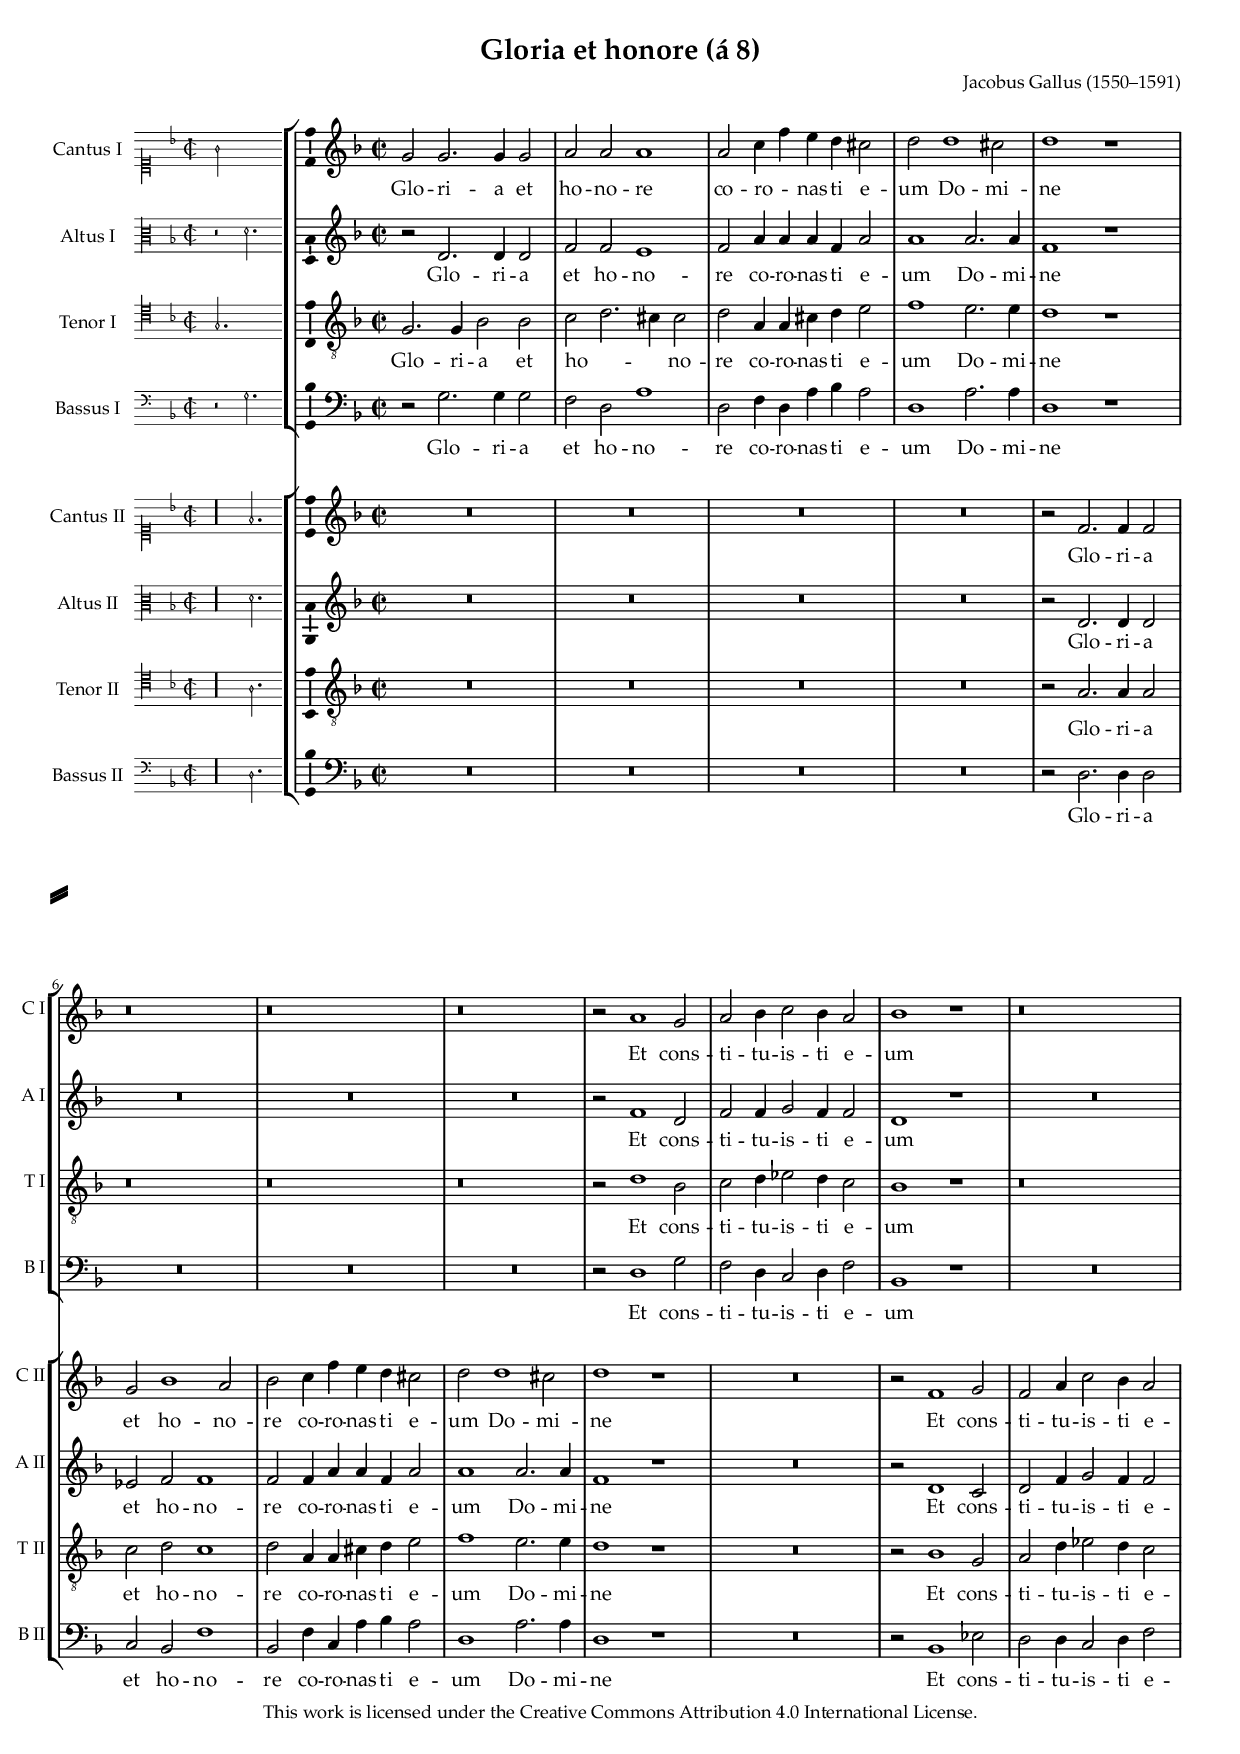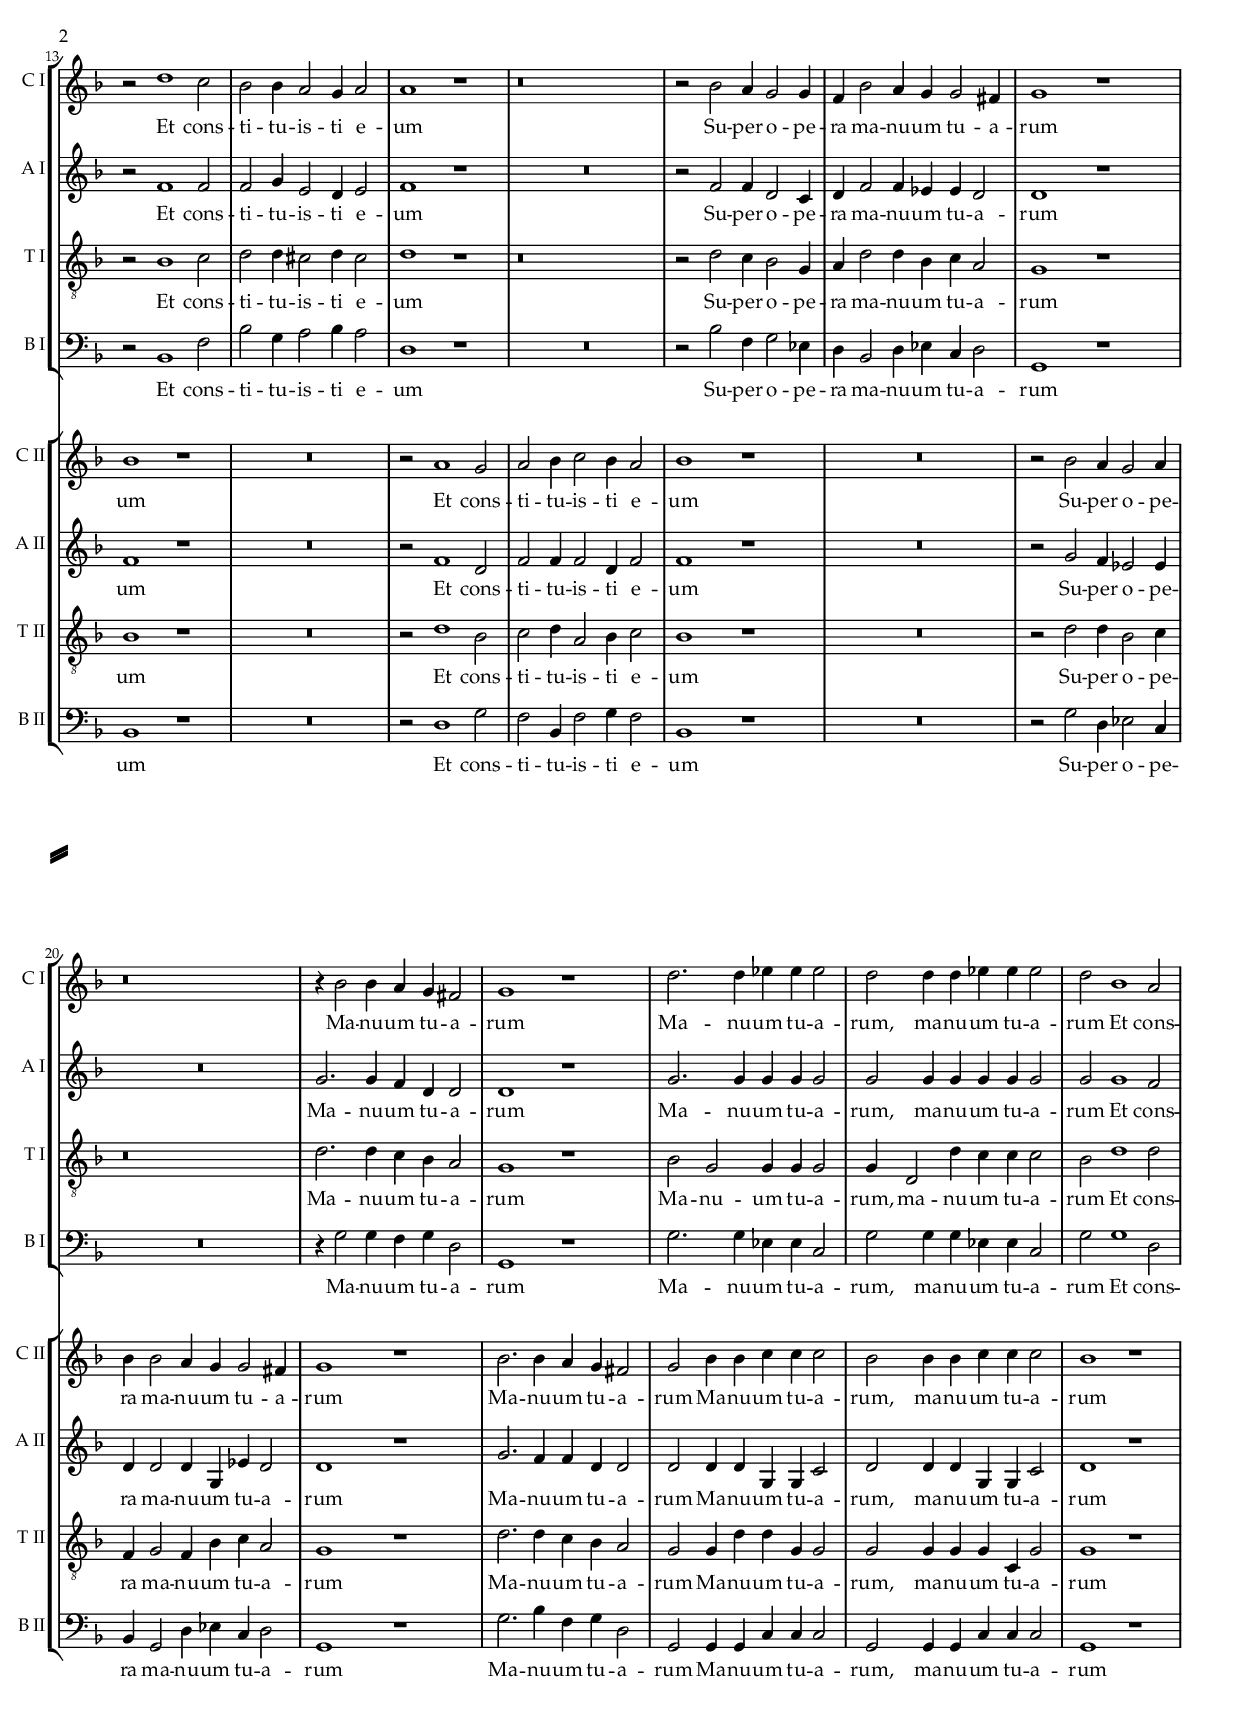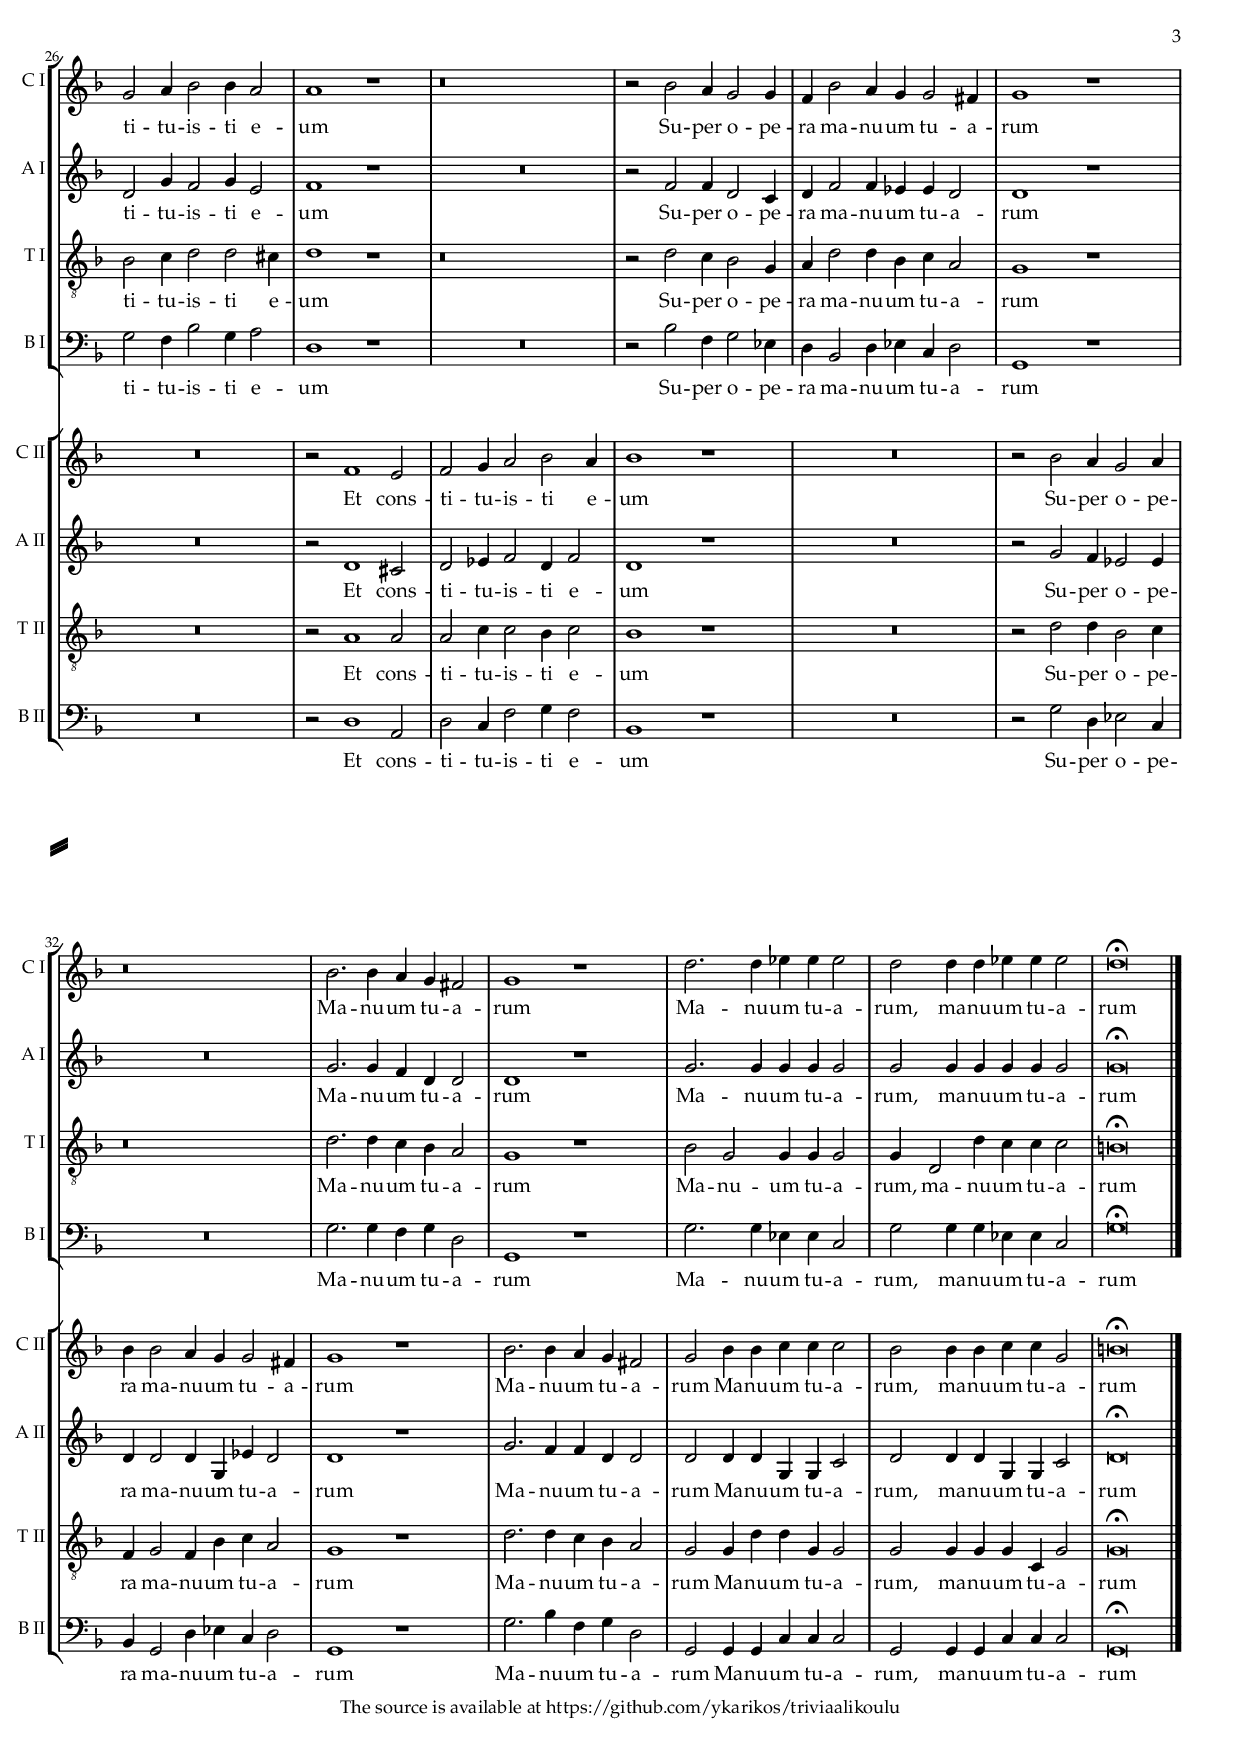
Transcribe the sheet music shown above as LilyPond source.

\version "2.19.49"
\include "suomi.ly"


global = {
%  \numericTimeSignature
  \time 2/2
	\set Timing.measureLength = #(ly:make-moment 4/2)
%  \autoBeamOff
  \key d \minor
  \set Staff.midiInstrument = #"voice oohs"
}

stanzaOneLyricsChoirOne = \lyricmode {
	Glo -- ri -- a et ho -- no -- re
	co -- ro -- nas -- ti e -- um Do -- mi -- ne
	Et cons -- ti -- tu -- is -- ti e -- um
	Et cons -- ti -- tu -- is -- ti e -- um
	Su -- per o -- pe -- ra ma -- nu -- um tu -- a -- rum
	Ma -- nu -- um tu -- a -- rum
	Ma -- nu -- um tu -- a -- rum,
	ma -- nu -- um tu -- a -- rum
	Et cons -- ti -- tu -- is -- ti e -- um
	Su -- per o -- pe -- ra ma -- nu -- um tu -- a -- rum
	Ma -- nu -- um tu -- a -- rum
	Ma -- nu -- um tu -- a -- rum,
	ma -- nu -- um tu -- a -- rum
}




% First choir

SopranoOneMusic = \relative c'' {
	\set Staff.instrumentName = #"Cantus I"
	\set Staff.shortInstrumentName = "C I"

	\incipit { \clef "mensural-c1" \key d \minor \time 2/2 g'2 }

	g2 g2. g4 g2 | a a a1 | a2 c4( f) e d cis2 | d d1 cis2 | 
	d1 r1 | r\breve | r\breve | r\breve |
	r2 a1 g2 | a b4 c2 b4 a2 | b1 r1 | r\breve |

% 2
	r2 d1 c2 | b2 b4 a2 g4 a2 | a1 r1 | r\breve |
	r2 b2 a4 g2 g4 | f b2 a4 g g2 fis4 | g1 r1 | r\breve |
	r4 b2 b4 a g fis2 | g1 r1 |
	d'2. d4 es es es2 | d d4 d es es es2 |

% 3
	d2 b1 a2 | g a4 b2 b4 a2 | a1 r1 | r\breve |
	r2 b a4 g2 g4 | f b2 a4 g g2 fis4 | g1 r1 | r\breve |
	b2. b4 a g fis2 | g1 r1
	d'2. d4 es es es2 | d d4 d es es es2 |
	d\breve\fermata \bar "|."
}


AltoOneMusic = \relative c' {
	\set Staff.instrumentName = #"Altus I"
	\set Staff.shortInstrumentName = "A I"

	\incipit { \clef "mensural-c3" \key d \minor \time 2/2 r2 d'2. }

	r2 d2. d4 d2 | f f e1 | f2 a4 a a f a2 | a1 a2. a4 |
	f1 r1 | R\breve | R\breve | R\breve |
	r2 f1 d2 | f2 f4 g2 f4 f2 | d1 r1 | R\breve |

% 2

	r2 f1 f2 | f2 g4 e2 d4 e2 | f1 r | R\breve |
	r2 f2 f4 d2 c4 | d f2 f4 es es d2 | d1 r | R\breve |
	g2. g4 f d d2 | d1 r | g2. g4 g g g2 | g g4 g g g g2 |

% 3

	g2 g1 f2 | d2 g4 f2 g4 e2 | f1 r | R\breve |
	r2 f f4 d2 c4 | d f2 f4 es es d2 | d1 r | R\breve |
	g2. g4 f d d2 | d1 r | g2. g4 g g g2 | g g4 g g g g2 |
	g\breve\fermata \bar "|."
}


TenoreOneMusic = \relative c' {
	\set Staff.instrumentName = #"Tenor I"
	\set Staff.shortInstrumentName = "T I"

	\incipit { \clef "mensural-c4" \key d \minor \time 2/2 g2. }

	\clef "treble_8"
	g2. g4 b2 b | c( d2. cis4) cis2 | d a4 a cis d e2 | f1 e2. e4 |
	d1 r1 | r\breve | r\breve | r\breve |
	r2 d1 b2 | c d4 es2 d4 c2 | b1 r | r\breve |

% 2
	r2 b1 c2 | d d4 cis2 d4 cis2 | d1 r | r\breve |
	r2 d c4 b2 g4 | a d2 d4 b c a2 | g1 r | r\breve |
	d'2. d4 c b a2 | g1 r | b2 g g4 g g2 | g4 d2 d'4 c c c2 |

% 3
	b2 d1 d2 | b c4 d2 d cis4 | d1 r | r\breve |
	r2 d c4 b2 g4 | a d2 d4 b c a2 | g1 r | r\breve |
	d'2. d4 c b a2 | g1 r | b2 g g4 g g2 | g4 d2 d'4 c c c2 |
	h\breve\fermata \bar "|."
}


BassOneMusic = \relative c' {
	\set Staff.instrumentName = #"Bassus I"
	\set Staff.shortInstrumentName = "B I"

	\incipit { \clef "mensural-f" \key d \minor \time 2/2 r2 g2. }

	\clef bass
	r2 g2. g4 g2 | f d a'1 | d,2 f4 d a' b a2 | d,1 a'2. a4 |
	d,1 r1 | R\breve | R\breve | R\breve |
	r2 d1 g2 | f d4 c2 d4 f2 | b,1 r | R\breve |

% 2
	r2 b1 f'2 | b g4 a2 b4 a2 | d,1 r | R\breve |
	r2 b' f4 g2 es4 | d b2 d4 es c d2 | g,1 r | R\breve |
	r4 g'2 g4 f g d2 | g,1 r | g'2. g4 es es c2 | g' g4 g es es c2 |

%3
	g' g1 d2 | g f4 b2 g4 a2 | d,1 r | R\breve |
	r2 b' f4 g2 es4 | d b2 d4 es c d2 | g,1 r | R\breve |
	g'2. g4 f g d2 | g,1 r | g'2. g4 es es c2 | g' g4 g es es c2 |
	g'\breve\fermata \bar "|."
}




% Second choir

SopranoTwoMusic = \relative c' {
	\set Staff.instrumentName = #"Cantus II"
	\set Staff.shortInstrumentName = "C II"

	\incipit { 
		\clef "mensural-c1" \key d \minor \time 2/2
		r\maxima f'2. 
	}

	R\breve | R | R | R | 
	r2 f2. f4 f2 | g b1 a2 | b2 c4 f e d cis2 | d2 d1 cis2 |
	d1 r1 | R\breve | r2 f,1 g2 | f2 a4 c2 b4 a2 |

% 2
	b1 r | R\breve | r2 a1 g2 | a2 b4 c2 b4 a2 | 
	b1 r | R\breve | r2 b2 a4 g2 a4 | b b2 a4 g g2 fis4 |
	g1 r | b2. b4 a g fis2 | g2 b4 b c c c2 | 
	b2 b4 b c c c2 |

% 3
	b1 r | R\breve | r2 f1 e2 | f g4 a2 b a4 |
	b1 r | R\breve | r2 b2 a4 g2 a4 | b b2 a4 g g2 fis4 |
	g1 r | b2. b4 a g fis2 | g2 b4 b c c c2 | 
	b2 b4 b c c g2 |
	h\breve\fermata \bar "|."
}


AltoTwoMusic = \relative c' {
	\set Staff.instrumentName = #"Altus II"
	\set Staff.shortInstrumentName = "A II"

	\incipit { 
		\clef "mensural-c3" \key d \minor \time 2/2 
		r\maxima d'2. 
	}

	R\breve | R | R | R | 
	r2 d2. d4 d2 | es f f1 | f2 f4 a a f a2 | a1 a2. a4 |
	f1 r1 | R\breve | r2 d1 c2 | d f4 g2 f4 f2 |

% 2
	f1 r | R\breve | r2 f1 d2 | f f4 f2 d4 f2 |
	f1 r | R\breve | r2 g f4 es2 es4 | d d2 d4 g, es' d2 |
	d1 r | g2. f4 f d d2 | d d4 d g, g c2 | d d4 d g, g c2 |

% 3
	d1 r | R\breve | r2 d1 cis2 | d2 es4 f2 d4 f2 |
	d1 r | R\breve | r2 g f4 es2 es4 | d d2 d4 g, es' d2 |
	d1 r | g2. f4 f d d2 | d d4 d g, g c2 | d d4 d g, g c2 |
	d\breve\fermata \bar "|."
}


TenoreTwoMusic = \relative c' {
	\set Staff.instrumentName = #"Tenor II"
	\set Staff.shortInstrumentName = "T II"

	\incipit { 
		\clef "mensural-c4" \key d \minor \time 2/2 
		r\maxima a2.
	}

	\clef "treble_8"
	R\breve | R | R | R | 
	r2 a2. a4 a 2 | c d c1 | d2 a4 a cis d e2 | f1 e2. e4 |
	d1 r | R\breve | r2 b1 g2 | a d4 es2 d4 c2 |

% 2
	b1 r | R\breve | r2 d1 b2 | c d4 a2 b4 c2 |
	b1 r | R\breve | r2 d2 d4 b2 c4 | f, g2 f4 b c a2 |
	g1 r | d'2. d4 c b a2 | g g4 d' d g, g2 | g g4 g g c, g'2 |

% 3
	g1 r | R\breve | r2 a1 a2 | a c4 c2 b4 c2 |
	b1 r | R\breve | r2 d2 d4 b2 c4 | f, g2 f4 b c a2 |
	g1 r | d'2. d4 c b a2 | g g4 d' d g, g2 | g g4 g g c, g'2 |
	g\breve\fermata \bar "|."
}



BassTwoMusic = \relative c {
	\set Staff.instrumentName = #"Bassus II"
	\set Staff.shortInstrumentName = "B II"

	\incipit { 
		\clef "mensural-f" \key d \minor \time 2/2 
		r\maxima d2. 
	}

	\clef bass
	R\breve | R | R | R | 
	r2 d2. d4 d2 | c b f'1 | b,2 f'4 c a' b a2 | d,1 a'2. a4 |
	d,1 r | R\breve | r2 b1 es2 | d d4 c2 d4 f2 |

% 2
	b,1 r | R\breve | r2 d1 g2 | f b,4 f'2 g4 f2 |
	b,1 r | R\breve | r2 g' d4 es2 c4 | b g2 d'4 es c d2 |
	g,1 r | g'2.  b4 f g d2 | g,2 g4 g c c c2 | g g4 g c c c2 |

% 3
	g1 r  | R\breve | r2 d'1 a2 | d c4 f2 g4 f2 | 
	b,1 r | R\breve | r2 g' d4 es2 c4 | b g2 d'4 es c d2 |
	g,1 r | g'2. b4 f g d2 | g,2 g4 g c c c2 | g g4 g c c c2 |
	g\breve\fermata \bar "|."
}



#(set-global-staff-size 16)

\header {
  title = "Gloria et honore (á 8)"
%  subtitle = ""
  composer = "Jacobus Gallus (1550–1591)"
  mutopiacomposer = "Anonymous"
%  instrument = "Voice (SATB)"
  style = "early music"
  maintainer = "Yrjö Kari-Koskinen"
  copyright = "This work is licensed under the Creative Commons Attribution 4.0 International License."
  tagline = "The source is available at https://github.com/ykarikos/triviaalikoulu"
}

\paper {
	system-separator-markup = \slashSeparator
    #(define fonts
        (make-pango-font-tree "Palatino"
                              "Nimbus Sans"
                              "Luxi Mono"
                              (/ staff-height pt 20)))
}



\score {
<<
  \new StaffGroup = choirOneStaff <<
    \new Staff <<
      \new Voice = "Soprano" {
		\global
        \SopranoOneMusic
      }
     \new Lyrics \lyricsto "Soprano" {
       \stanzaOneLyricsChoirOne
     }
    >>
    \new Staff <<
      \new Voice = "Alto" {
        \global
        \AltoOneMusic
      }
     \new Lyrics \lyricsto "Alto" {
       \stanzaOneLyricsChoirOne
     }
    >>
    \new Staff <<
      \new Voice = "Tenore" {
        \global
        \TenoreOneMusic
      }
      \new Lyrics \lyricsto "Tenore" {
       \stanzaOneLyricsChoirOne
      }
    >>
    \new Staff <<
      \new Voice = "Bass" {
        \global
        \BassOneMusic
      }
      \new Lyrics \lyricsto "Bass" {
       \stanzaOneLyricsChoirOne
      }
    >>
  >>

  \new StaffGroup = choirTwoStaff <<
    \new Staff <<
      \new Voice = "SopranoTwo" {
		\global
        \SopranoTwoMusic
      }
     \new Lyrics \lyricsto "SopranoTwo" {
       \stanzaOneLyricsChoirOne
     }
    >>
    \new Staff <<
      \new Voice = "AltoTwo" {
        \global
        \AltoTwoMusic
      }
     \new Lyrics \lyricsto "AltoTwo" {
       \stanzaOneLyricsChoirOne
     }
    >>
    \new Staff <<
      \new Voice = "TenoreTwo" {
        \global
        \TenoreTwoMusic
      }
      \new Lyrics \lyricsto "TenoreTwo" {
       \stanzaOneLyricsChoirOne
      }
    >>
    \new Staff <<
      \new Voice = "BassTwo" {
        \global
        \BassTwoMusic
      }
      \new Lyrics \lyricsto "BassTwo" {
       \stanzaOneLyricsChoirOne
      }
    >>
  >>
>>

  \layout {
    \context {
      \Voice
      \consists "Ambitus_engraver"
		\hide Slur
    }
    indent = 4\cm
    incipit-width = 2.5\cm
    \context {
     \Score
     \override VerticalAxisGroup.remove-first = ##t
    }
  }
}
